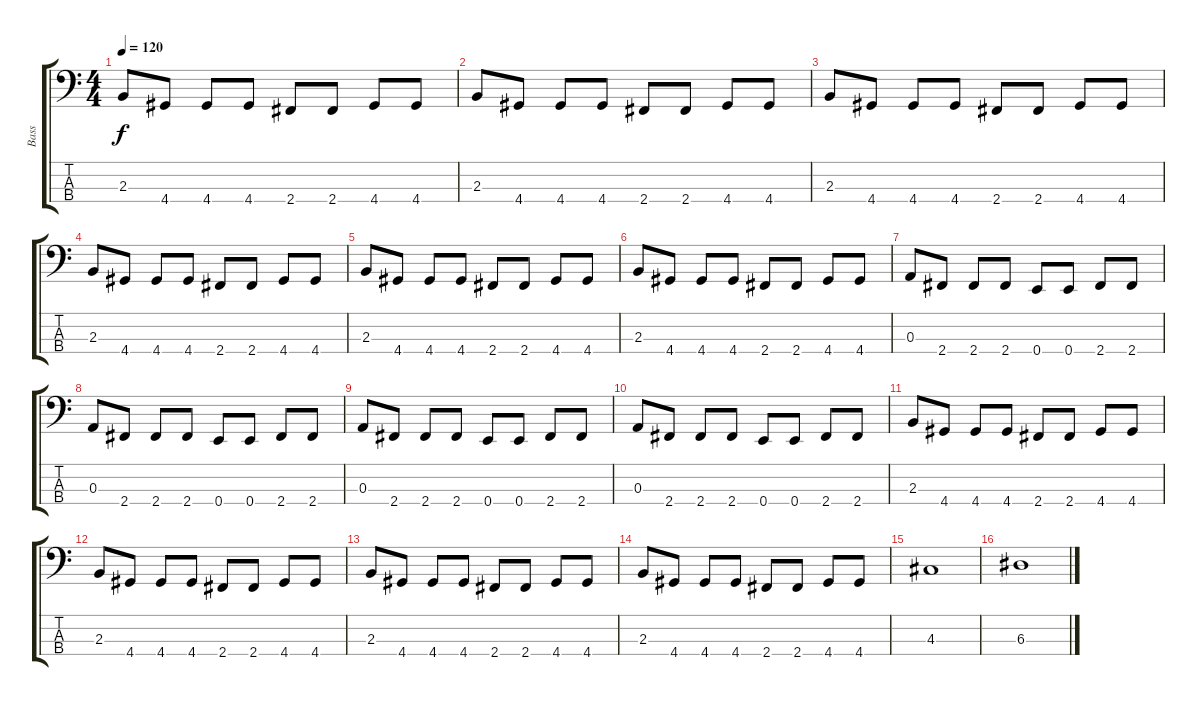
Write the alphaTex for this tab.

\track ("Bass" "Bass") {instrument electricbassfinger}
\staff {score tabs}
\tuning (G2 D2 A1 E1) {hide}
\ts (4 4)
\tempo 120
\clef f4
\ks c
2.3.8{dy f} 4.4.8 4.4.8 4.4.8 2.4.8 2.4.8 4.4.8 4.4.8 |
2.3.8 4.4.8 4.4.8 4.4.8 2.4.8 2.4.8 4.4.8 4.4.8 |
2.3.8 4.4.8 4.4.8 4.4.8 2.4.8 2.4.8 4.4.8 4.4.8 |
2.3.8 4.4.8 4.4.8 4.4.8 2.4.8 2.4.8 4.4.8 4.4.8 |
2.3.8 4.4.8 4.4.8 4.4.8 2.4.8 2.4.8 4.4.8 4.4.8 |
2.3.8 4.4.8 4.4.8 4.4.8 2.4.8 2.4.8 4.4.8 4.4.8 |
0.3.8 2.4.8 2.4.8 2.4.8 0.4.8 0.4.8 2.4.8 2.4.8 |
0.3.8 2.4.8 2.4.8 2.4.8 0.4.8 0.4.8 2.4.8 2.4.8 |
0.3.8 2.4.8 2.4.8 2.4.8 0.4.8 0.4.8 2.4.8 2.4.8 |
0.3.8 2.4.8 2.4.8 2.4.8 0.4.8 0.4.8 2.4.8 2.4.8 |
2.3.8 4.4.8 4.4.8 4.4.8 2.4.8 2.4.8 4.4.8 4.4.8 |
2.3.8 4.4.8 4.4.8 4.4.8 2.4.8 2.4.8 4.4.8 4.4.8 |
2.3.8 4.4.8 4.4.8 4.4.8 2.4.8 2.4.8 4.4.8 4.4.8 |
2.3.8 4.4.8 4.4.8 4.4.8 2.4.8 2.4.8 4.4.8 4.4.8 |
4.3.1 |
6.3.1
